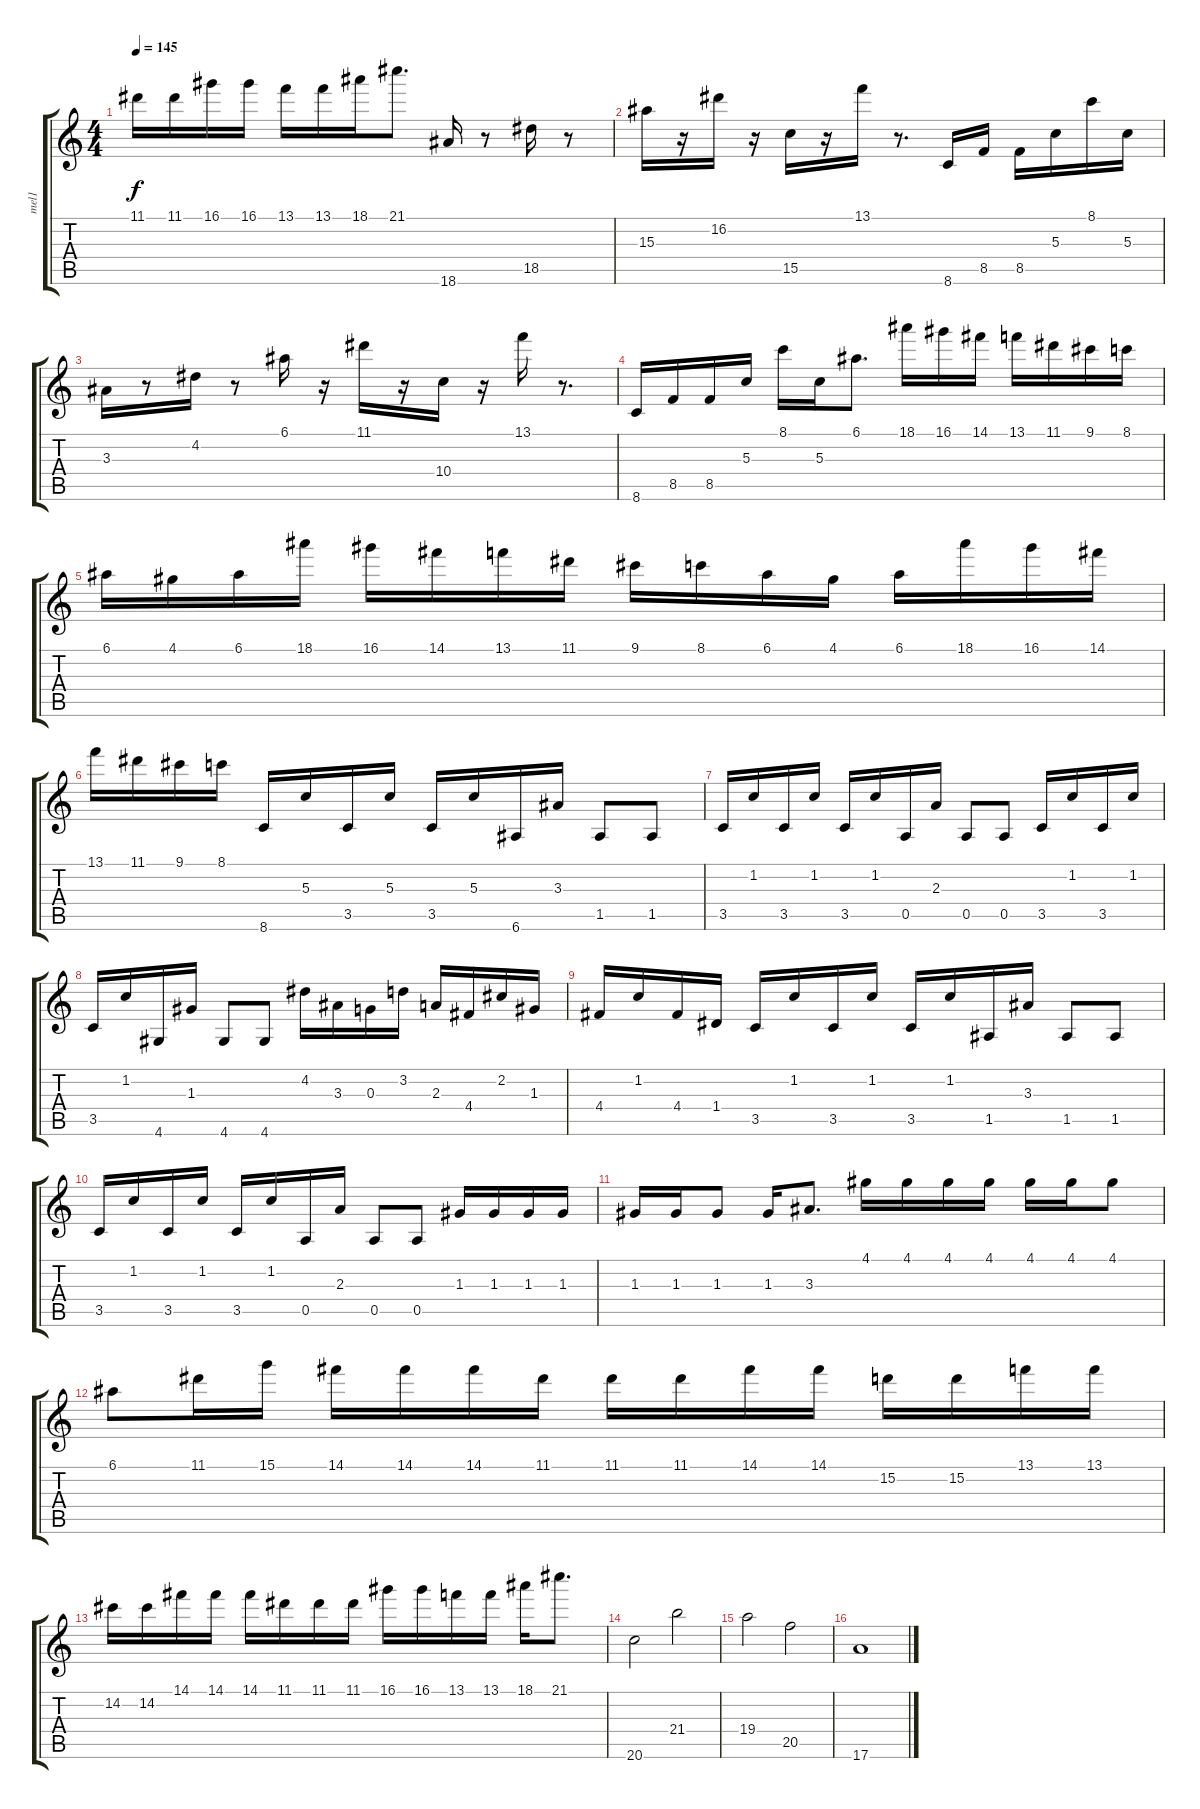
\track ("mel1" "mel1") {instrument distortionguitar}
\staff {score tabs}
\tuning (E4 B3 G3 D3 A2 E2) {hide}
\ts (4 4)
\tempo 145
\clef g2
\ks c
11.1.16{dy f} 11.1.16 16.1.16 16.1.16 13.1.16 13.1.16 18.1.16 21.1.8{d} 18.6.16 r.8 18.5.16 r.8 |
15.3.16 r.16 16.2.16 r.16 15.5.16 r.16 13.1.16 r.8{d} 8.6.16 8.5.16 8.5.16 5.3.16 8.1.16 5.3.16 |
3.3.16 r.8 4.2.16 r.8 6.1.16 r.16 11.1.16 r.16 10.4.16 r.16 13.1.16 r.8{d} |
8.6.16 8.5.16 8.5.16 5.3.16 8.1.16 5.3.16 6.1.8{d} 18.1.16 16.1.16 14.1.16 13.1.16 11.1.16 9.1.16 8.1.16 |
6.1.16 4.1.16 6.1.16 18.1.16 16.1.16 14.1.16 13.1.16 11.1.16 9.1.16 8.1.16 6.1.16 4.1.16 6.1.16 18.1.16 16.1.16 14.1.16 |
13.1.16 11.1.16 9.1.16 8.1.16 8.6.16 5.3.16 3.5.16 5.3.16 3.5.16 5.3.16 6.6.16 3.3.16 1.5.8 1.5.8 |
3.5.16 1.2.16 3.5.16 1.2.16 3.5.16 1.2.16 0.5.16 2.3.16 0.5.8 0.5.8 3.5.16 1.2.16 3.5.16 1.2.16 |
3.5.16 1.2.16 4.6.16 1.3.16 4.6.8 4.6.8 4.2.16 3.3.16 0.3.16 3.2.16 2.3.16 4.4.16 2.2.16 1.3.16 |
4.4.16 1.2.16 4.4.16 1.4.16 3.5.16 1.2.16 3.5.16 1.2.16 3.5.16 1.2.16 1.5.16 3.3.16 1.5.8 1.5.8 |
3.5.16 1.2.16 3.5.16 1.2.16 3.5.16 1.2.16 0.5.16 2.3.16 0.5.8 0.5.8 1.3.16 1.3.16 1.3.16 1.3.16 |
1.3.16 1.3.16 1.3.8 1.3.16 3.3.8{d} 4.1.16 4.1.16 4.1.16 4.1.16 4.1.16 4.1.16 4.1.8 |
6.1.8 11.1.16 15.1.16 14.1.16 14.1.16 14.1.16 11.1.16 11.1.16 11.1.16 14.1.16 14.1.16 15.2.16 15.2.16 13.1.16 13.1.16 |
14.2.16 14.2.16 14.1.16 14.1.16 14.1.16 11.1.16 11.1.16 11.1.16 16.1.16 16.1.16 13.1.16 13.1.16 18.1.16 21.1.8{d} |
20.6.2 21.4.2 |
19.4.2 20.5.2 |
17.6.1
